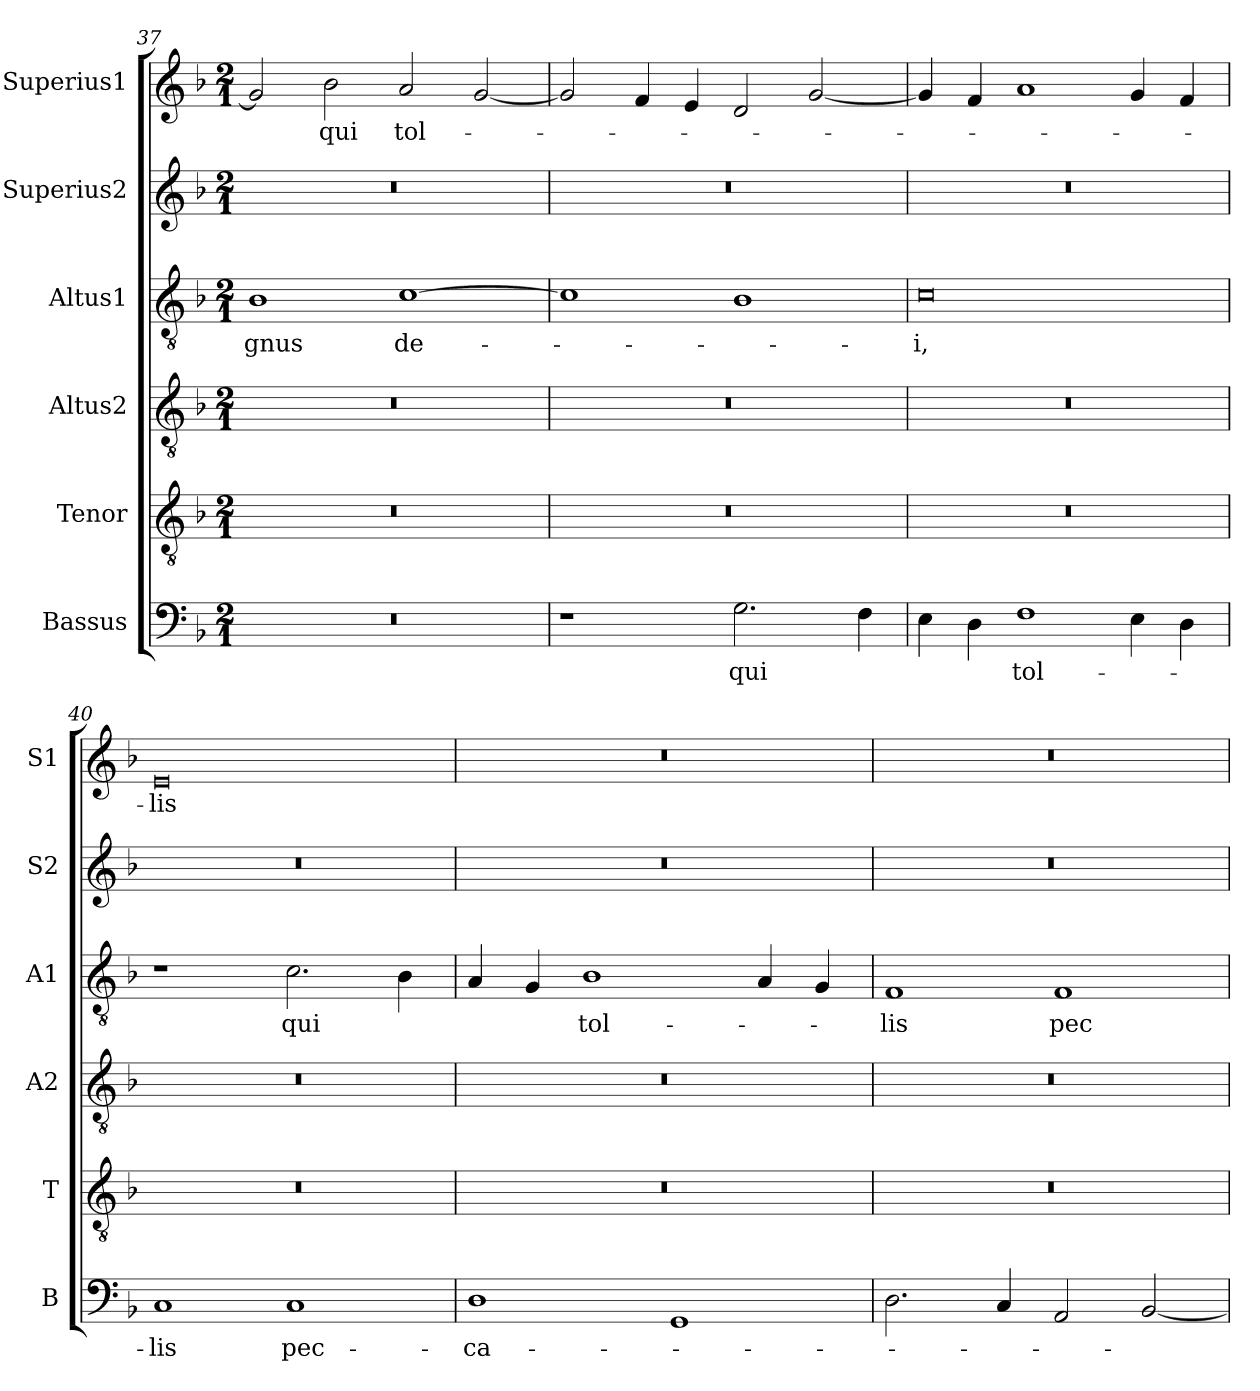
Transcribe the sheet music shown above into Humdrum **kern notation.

**kern	**text	**kern	**kern	**kern	**text	**kern	**kern	**text
*part6	*part6	*part5	*part4	*part3	*part3	*part2	*part1	*part1
*staff6	*staff6	*staff5	*staff4	*staff3	*staff3	*staff2	*staff1	*staff1
*I"Bassus	*	*I"Tenor	*I"Altus2	*I"Altus1	*	*I"Superius2	*I"Superius1	*
*I'B	*	*I'T	*I'A2	*I'A1	*	*I'S2	*I'S1	*
*clefF4	*	*clefGv2	*clefGv2	*clefGv2	*	*clefG2	*clefG2	*
*k[b-]	*	*k[b-]	*k[b-]	*k[b-]	*	*k[b-]	*k[b-]	*
*M2/1	*	*M2/1	*M2/1	*M2/1	*	*M2/1	*M2/1	*
=37	=37	=37	=37	=37	=37	=37	=37	=37
0r	.	0r	0r	1B-	-gnus	0r	2g/]	.
.	.	.	.	.	.	.	2b-\	qui
.	.	.	.	[1c	de-	.	2a/	tol-
.	.	.	.	.	.	.	[2g/	.
=38	=38	=38	=38	=38	=38	=38	=38	=38
1r	.	0r	0r	1c]	.	0r	2g/]	.
.	.	.	.	.	.	.	4f/	.
.	.	.	.	.	.	.	4e/	.
2.G\	qui	.	.	1B-	.	.	2d/	.
.	.	.	.	.	.	.	[2g/	.
4F\	.	.	.	.	.	.	.	.
=39	=39	=39	=39	=39	=39	=39	=39	=39
4E\	.	0r	0r	0c	-i,	0r	4g/]	.
4D\	.	.	.	.	.	.	4f/	.
1F	tol-	.	.	.	.	.	1a	.
4E\	.	.	.	.	.	.	4g/	.
4D\	.	.	.	.	.	.	4f/	.
=40	=40	=40	=40	=40	=40	=40	=40	=40
1C	-lis	0r	0r	1r	.	0r	0e	-lis
1C	pec-	.	.	2.c\	qui	.	.	.
.	.	.	.	4B-\	.	.	.	.
=41	=41	=41	=41	=41	=41	=41	=41	=41
1D	-ca-	0r	0r	4A/	.	0r	0r	.
.	.	.	.	4G/	.	.	.	.
.	.	.	.	1B-	tol-	.	.	.
1GG	.	.	.	.	.	.	.	.
.	.	.	.	4A/	.	.	.	.
.	.	.	.	4G/	.	.	.	.
=42	=42	=42	=42	=42	=42	=42	=42	=42
2.D\	.	0r	0r	1F	-lis	0r	0r	.
4C/	.	.	.	.	.	.	.	.
2AA/	.	.	.	1F	pec-	.	.	.
[2BB-/	.	.	.	.	.	.	.	.
=	=	=	=	=	=	=	=	=
*-	*-	*-	*-	*-	*-	*-	*-	*-
